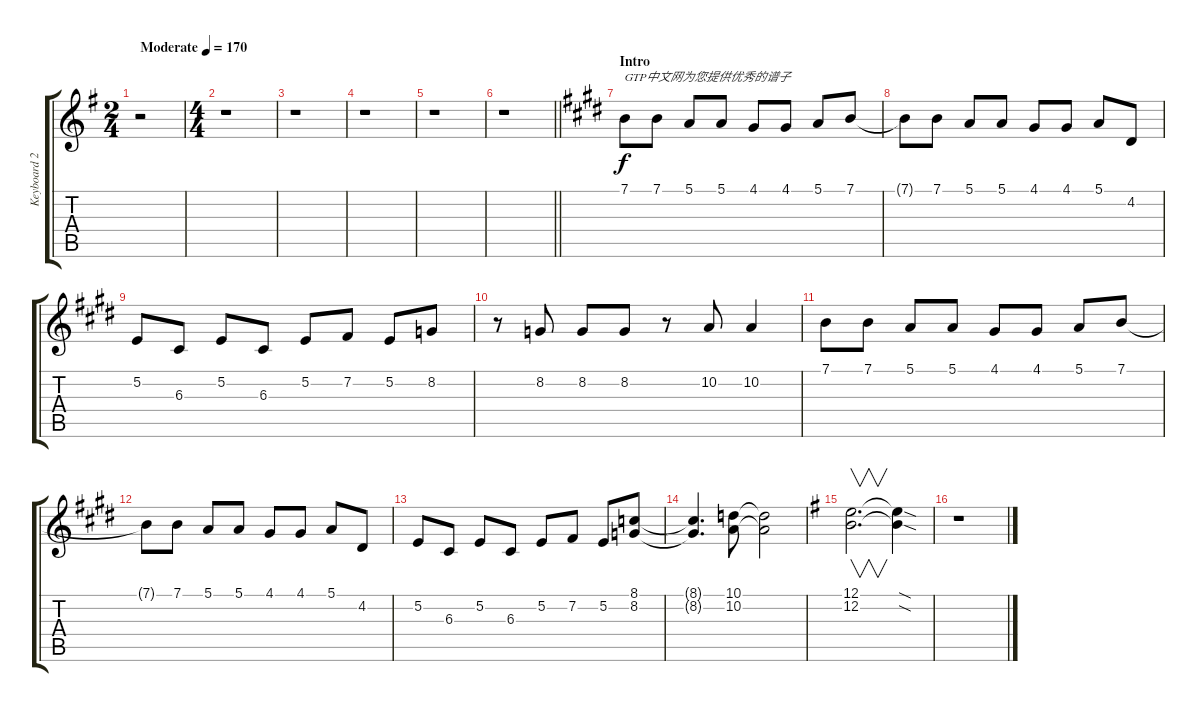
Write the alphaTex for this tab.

\track ("Keyboard 2" "Keyboard 2") {instrument lead2sawtooth}
\staff {score tabs}
\tuning (E4 B3 G3 D3 A2 E2) {hide}
\ts (2 4)
\tempo (170 "Moderate")
\clef g2
\ks eminor
r.2{dy f instrument lead2sawtooth} |
\ts (4 4)
r.1 |
r.1 |
r.1 |
r.1 |
\barLineRight lightlight
r.1 |
\section ("" "Intro")
\ks e
7.1.8{txt "GTP中文网为您提供优秀的谱子"} 7.1.8 5.1.8 5.1.8 4.1.8 4.1.8 5.1.8 7.1.8 |
7.1{t}.8 7.1.8 5.1.8 5.1.8 4.1.8 4.1.8 5.1.8 4.2.8 |
5.2.8 6.3.8 5.2.8 6.3.8 5.2.8 7.2.8 5.2.8 8.2.8 |
r.8 8.2.8 8.2.8 8.2.8 r.8 10.2.8 10.2.4 |
7.1.8 7.1.8 5.1.8 5.1.8 4.1.8 4.1.8 5.1.8 7.1.8 |
7.1{t}.8 7.1.8 5.1.8 5.1.8 4.1.8 4.1.8 5.1.8 4.2.8 |
5.2.8 6.3.8 5.2.8 6.3.8 5.2.8 7.2.8 5.2.8 (8.1 8.2).8 |
(8.1{t} 8.2{t}).4{d} (10.1 10.2).8 (10.1{t} 10.2{t}).2 |
\ks g
(12.1 12.2).2{v d} (12.1{sod t} 12.2{sod t}).4 |
r.1
